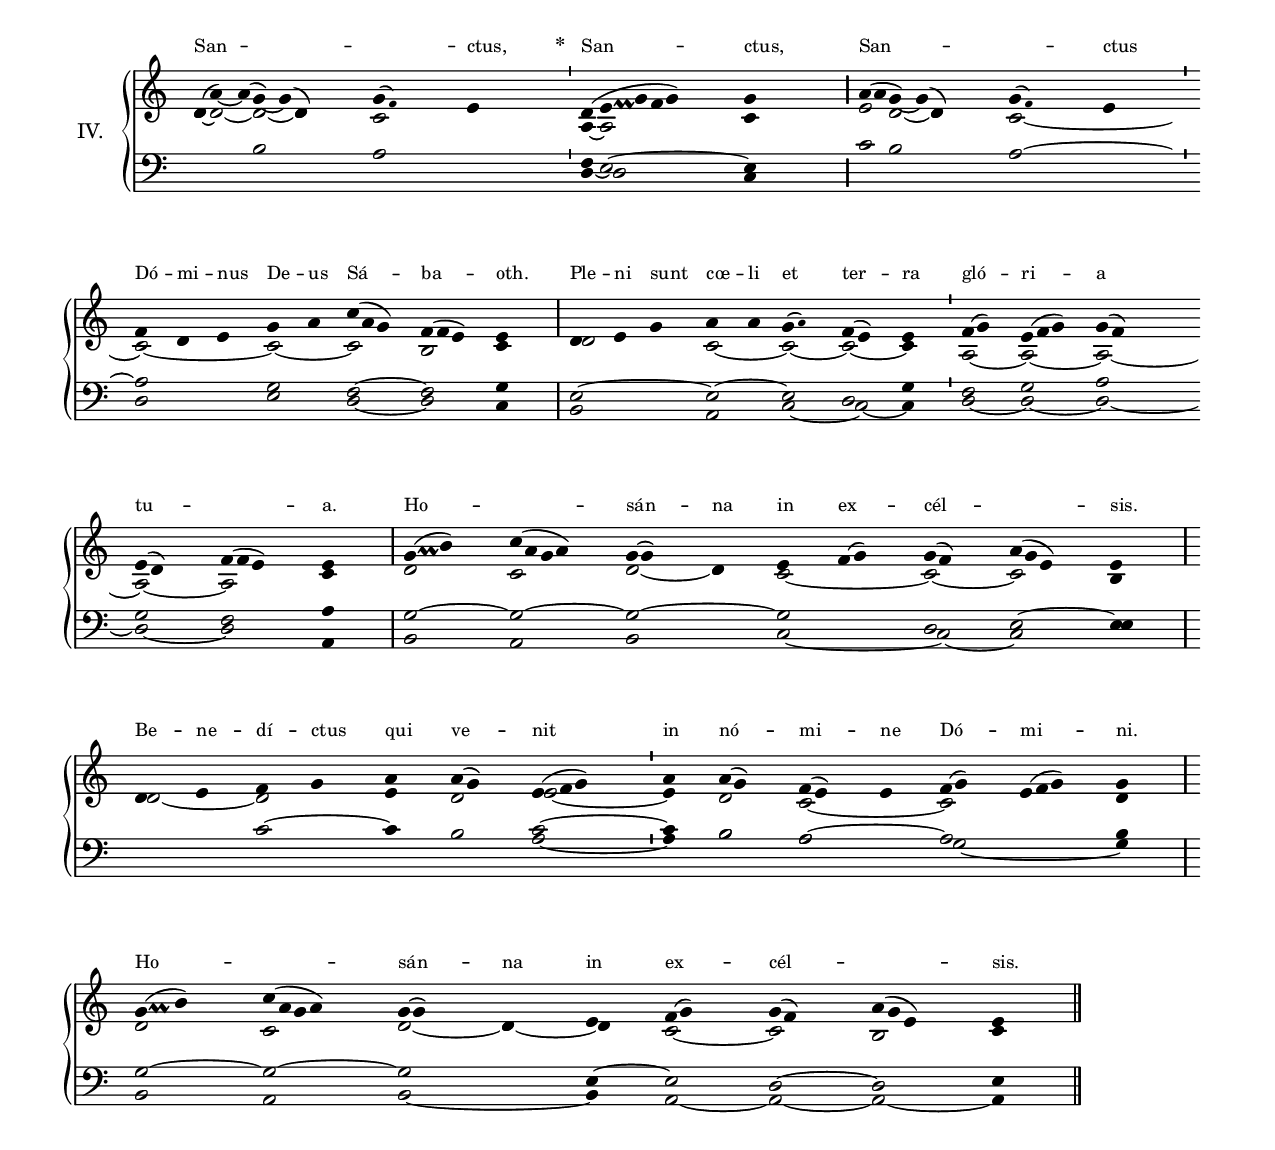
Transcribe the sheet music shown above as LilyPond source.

\version "2.18"
\include "gregorian.ly"
\include "noh2.ily"

%Page reference: page v.33
%(volume.page)

global = {
 \key e \phrygian
 \cadenzaOn 
 \override Glissando #'thickness = #2.0
}

chantText = \lyricmode {
San -- _ ctus, 
\set stanza = " * " San -- ctus, 
San -- _ ctus Dó -- mi -- nus De -- us Sá -- ba -- oth. 
Ple -- ni sunt cœ -- li et ter -- ra gló -- ri -- a tu -- _ a. 
Ho -- _ sán -- na in ex -- cél -- _ sis. 
Be -- ne -- dí -- ctus qui ve -- nit in nó -- mi -- ne Dó -- mi -- ni. 
Ho -- _ sán -- na in ex -- cél -- _ sis. }

chantMusic = {
\tieDown   d'4 ( a'4) ~ a'4 ( g'4) ~ g'4 ( d'4) g'4 ( \once \tweak #'font-size #-4 f' ) e'4 \divisioMinima
 d'4 ( e'4 \quil f' g'4 f'4 g'4) g'4 \divisioMaior
 a'4 ( a'4 g'4) ~ g'4 ( d'4) g'4 ( \once \tweak #'font-size #-4 f' ) e'4 \divisioMinima \forceBreak
 f'4 d'4 e'4 g'4 a'4 c''4 ( a'4 g'4) f'4 ( f'4 e'4) e'4 \divisioMaxima
 d'4 e'4 g'4 a'4 a'4 g'4 ( \once \tweak #'font-size #-4 a' ) f'4 ( e'4) e'4 \divisioMinima
 f'4 ( g'4) e'4 ( f'4 g'4) g'4 ( f'4) \forceBreak
 e'4 ( d'4) f'4 ( f'4 e'4) e'4 \divisioMaxima
 g'4 ( \quil a' b'4) c''4 ( a'4 g'4 a'4) g'4 ( g'4) d'4 e'4 f'4 ( g'4) g'4 ( f'4) a'4 ( g'4 e'4) e'4 \divisioMaxima
 \forceBreak
 d'4 e'4 f'4 g'4 a'4 a'4 ( g'4) e'4 ( f'4 g'4) \divisioMinima
 a'4 a'4 ( g'4) f'4 ( e'4) e'4 f'4 ( g'4) e'4 ( f'4 g'4) g'4 \divisioMaxima
 \forceBreak
 g'4 ( \quil a' b'4) c''4 ( a'4 g'4 a'4) g'4 ( g'4) d'4 e'4 f'4 ( g'4) g'4 ( f'4) a'4 ( g'4 e'4) e'4 \finalis

}

altoMusic = {
d'4 ~ d'2 ~ d'2 ~ d'4 c'2*3/2 \divisioMinima
a4 ~ a2*5/2 c'4 \divisioMaior
e'2 d'2 ~ d'4 c'2*3/2 ~ \divisioMinima
c'2*3/2 ~ c'2 ~ c'2*3/2 b2*3/2 c'4 \divisioMaxima
d'2*3/2 c'2 ~ c'2 ~ c'2 ~ c'4 \divisioMinima
a2 ~ a2*3/2 ~ a2 ~ a2 ~ a2*3/2 c'4 \divisioMaxima
d'2*3/2 c'2*4/2 d'2 ~ d'4 c'2*3/2 ~ c'2 ~ c'2*3/2 b4 \divisioMaxima
d'2 ~ d'2 e'4 d'2 e'2*3/2 ~ \divisioMinima
e'4 d'2 c'2*3/2 ~ c'2*5/2 d'4 \divisioMaxima
d'2*3/2 c'2*4/2 d'2 ~ d'4 ~ d'4 c'2 ~ c'2 b2*3/2 c'4 \finalis
}

tenorMusic = {
r2*3/2 b2*3/2 a2*3/2 \divisioMinima
f4 e2*5/2 ~ e4 \divisioMaior
c'2 b2*3/2 a2*3/2 ~ \divisioMinima
a2*3/2 g2 f2*3/2 ~ f2*3/2 g4 \divisioMaxima
e2*3/2 ~ e2 ~ e2 d2 g4 \divisioMinima
f2 g2*3/2 a2 g2 f2*3/2 a4 \divisioMaxima
g2*3/2 ~ g2*4/2 ~ g2*3/2 ~ g2*3/2 d2 e2*3/2 ~ e4 \divisioMaxima
r2 c'2 ~ c'4 b2 c'2*3/2 ~ \divisioMinima
c'4 b2 a2*3/2 ~ a2*5/2 b4 \divisioMaxima
g2*3/2 ~ g2*4/2 ~ g2*3/2 e4 ~ e2 d2 ~ d2*3/2 e4 \finalis
}

bassMusic = {
r2*9/2 \divisioMinima
d4 ~ d2*5/2 c4 \divisioMaior
r2*8/2 \divisioMinima
d2*3/2 e2 d2*3/2 ~ d2*3/2 c4 \divisioMaxima
b,2*3/2 a,2 c2 ~ c2 ~ c4 \divisioMinima
d2 ~ d2*3/2 ~ d2 ~ d2 ~ d2*3/2 a,4 \divisioMaxima
b,2*3/2 a,2*4/2 b,2*3/2 c2*3/2 ~ c2 ~ c2*3/2 \shiftRight e4 \divisioMaxima
r2*7/2 a2*3/2 ~ \divisioMinima
a4 b2 a2*3/2 g2*5/2 ~ g4 \divisioMaxima
b,2*3/2 a,2*4/2 b,2*3/2 ~ b,4 a,2 ~ a,2 ~ a,2*3/2 ~ a,4 \finalis
}

voiceLines = {
\voiceLineStyle


}

\score{
  <<
    \new Lyrics
    \new GrandStaff <<
      \set GrandStaff.autoBeaming = ##f
      \set GrandStaff.instrumentName = \markup \center-column {
        "IV."
      }
      \new Staff = up <<
        \new Voice = "chant" {
          \voiceOne \global \chantMusic
        }
        \new Voice {
          \voiceTwo \global \altoMusic
        }
      >>

      \new Staff = down <<
        \clef bass
        \new Voice {
          \voiceOne \global \tenorMusic
        }
        \new Voice {
          \voiceTwo \global \bassMusic
        }
	\new Voice {
        \voiceThree \global \voiceLines
        }
      >>
    >>
    \context Lyrics {
      \lyricsto chant {
      \chantText
    }
    }
  >>
}
